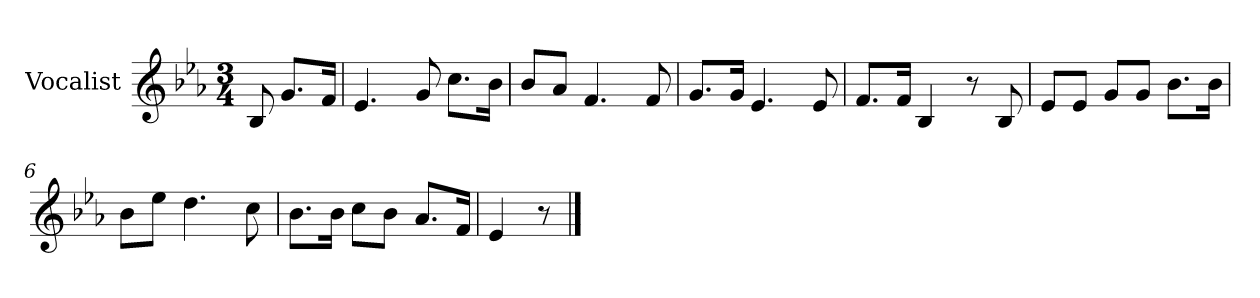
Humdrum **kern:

**kern
*part1
*staff1
*I"Vocalist
*k[b-e-a-]
*E-:
*M3/4
=
8B-
8.gL
16fJk
=1
4.e-
8g
8.ccL
16b-Jk
=2
8b-L
8a-J
4.f
8f
=3
8.gL
16gJk
4.e-
8e-
=4
8.fL
16fJk
4B-
8r
8B-
=5
8e-L
8e-J
8gL
8gJ
8.b-L
16b-Jk
=6
8b-L
8ee-J
4.dd
8cc
=7
8.b-L
16b-Jk
8ccL
8b-J
8.a-L
16fJk
=8
4e-
8r
==
*-
